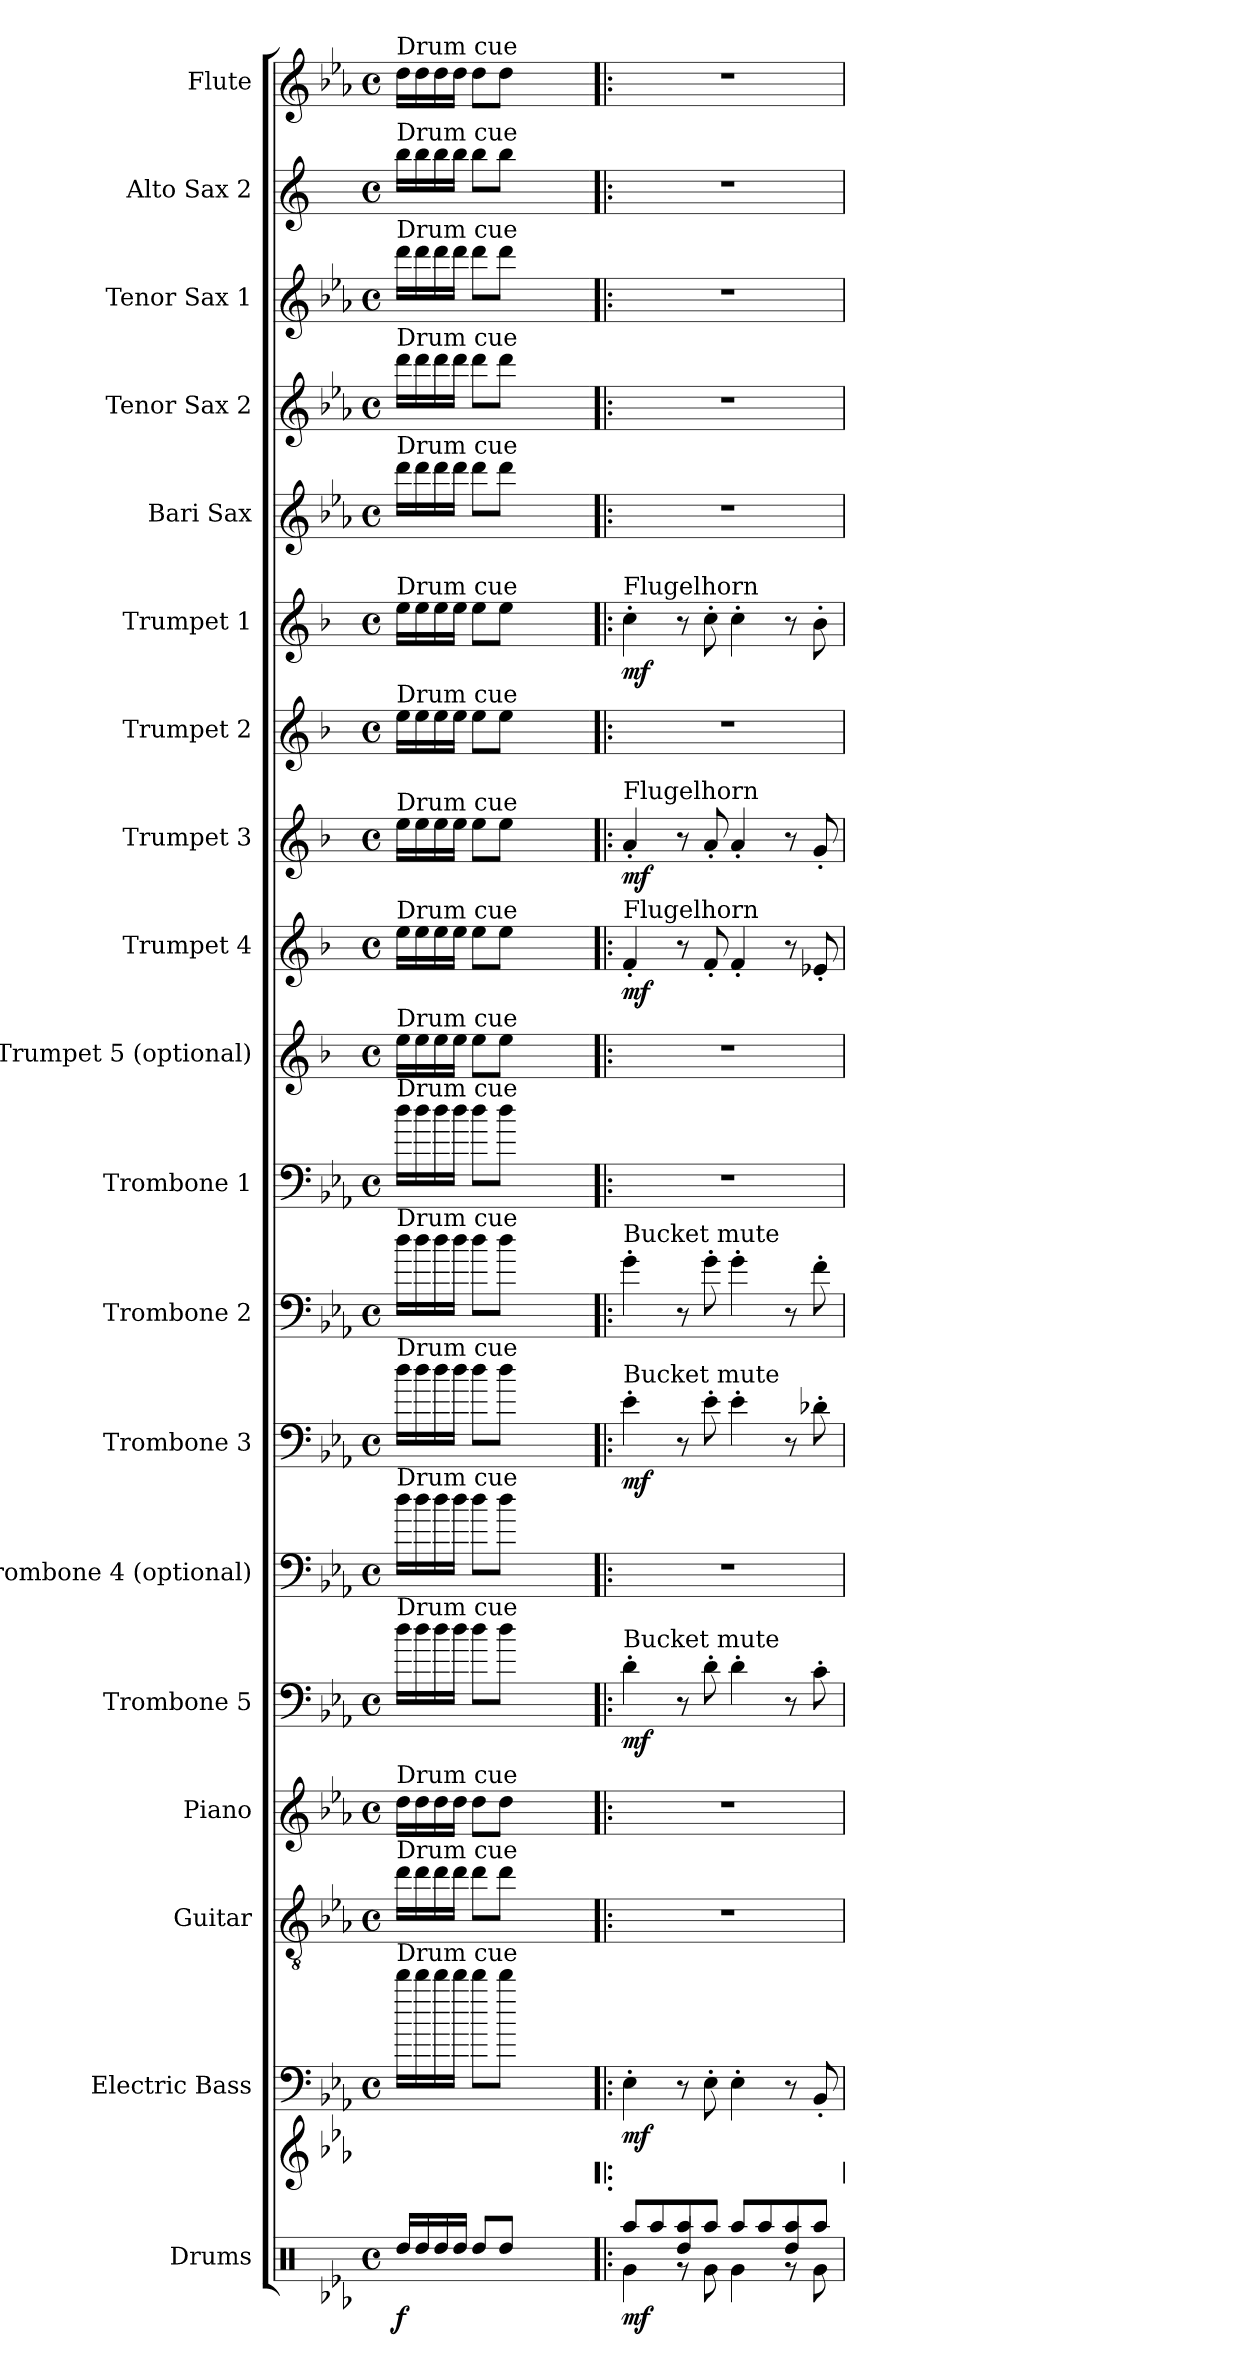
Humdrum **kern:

**kern	**dynam	**kern	**kern	**dynam	**kern	**kern	**kern	**dynam	**kern	**kern	**dynam	**kern	**kern	**kern	**kern	**dynam	**kern	**dynam	**kern	**kern	**dynam	**kern	**kern	**kern	**kern	**kern
*part20	*part20	*part19	*part18	*part18	*part17	*part16	*part15	*part15	*part14	*part13	*part13	*part12	*part11	*part10	*part9	*part9	*part8	*part8	*part7	*part6	*part6	*part5	*part4	*part3	*part2	*part1
*staff20	*staff20	*staff19	*staff18	*staff18	*staff17	*staff16	*staff15	*staff15	*staff14	*staff13	*staff13	*staff12	*staff11	*staff10	*staff9	*staff9	*staff8	*staff8	*staff7	*staff6	*staff6	*staff5	*staff4	*staff3	*staff2	*staff1
*I"Drums	*	*	*I"Electric Bass	*	*I"Guitar	*I"Piano	*I"Trombone 5	*	*I"Trombone 4 (optional)	*I"Trombone 3	*	*I"Trombone 2	*I"Trombone 1	*I"Trumpet 5 (optional)	*I"Trumpet 4	*	*I"Trumpet 3	*	*I"Trumpet 2	*I"Trumpet 1	*	*I"Bari Sax	*I"Tenor Sax 2	*I"Tenor Sax 1	*I"Alto Sax 2	*I"Flute
*	*	*	*	*	*	*I'Pno	*I'Trb	*	*I'Trb	*I'Trb	*	*I'Trb	*I'Trb	*I'Tpt	*I'Tpt	*	*I'Tpt	*	*I'Tpt	*I'Tpt	*	*	*I'T Sax	*I'T Sax	*I'A Sax	*I'Fl
*	*	*stria0	*	*	*	*	*	*	*	*	*	*	*	*	*	*	*	*	*	*	*	*	*	*	*	*
*clefX	*	*clefG2	*clefF4	*	*clefGv2	*clefG2	*clefF4	*	*clefF4	*clefF4	*	*clefF4	*clefF4	*clefG2	*clefG2	*	*clefG2	*	*clefG2	*clefG2	*	*clefG2	*clefG2	*clefG2	*clefG2	*clefG2
*	*	*	*ITrd7c12	*	*	*	*	*	*	*	*	*	*	*ITrd1c2	*ITrd1c2	*	*ITrd1c2	*	*ITrd1c2	*ITrd1c2	*	*ITrd12c21	*ITrd8c14	*ITrd8c14	*ITrd5c9	*
*k[b-e-a-]	*	*k[b-e-a-]	*k[b-e-a-]	*	*k[b-e-a-]	*k[b-e-a-]	*k[b-e-a-]	*	*k[b-e-a-]	*k[b-e-a-]	*	*k[b-e-a-]	*k[b-e-a-]	*k[b-e-a-]	*k[b-e-a-]	*	*k[b-e-a-]	*	*k[b-e-a-]	*k[b-e-a-]	*	*k[b-e-a-]	*k[b-e-a-]	*k[b-e-a-]	*k[b-e-a-]	*k[b-e-a-]
*E-:	*	*E-:	*E-:	*	*E-:	*E-:	*E-:	*	*E-:	*E-:	*	*E-:	*E-:	*E-:	*E-:	*	*E-:	*	*E-:	*E-:	*	*E-:	*E-:	*E-:	*E-:	*E-:
*M4/4	*	*	*M4/4	*	*M4/4	*M4/4	*M4/4	*	*M4/4	*M4/4	*	*M4/4	*M4/4	*M4/4	*M4/4	*	*M4/4	*	*M4/4	*M4/4	*	*M4/4	*M4/4	*M4/4	*M4/4	*M4/4
*met(c)	*	*	*met(c)	*	*met(c)	*met(c)	*met(c)	*	*met(c)	*met(c)	*	*met(c)	*met(c)	*met(c)	*met(c)	*	*met(c)	*	*met(c)	*met(c)	*	*met(c)	*met(c)	*met(c)	*met(c)	*met(c)
=	=	=	=	=	=	=	=	=	=	=	=	=	=	=	=	=	=	=	=	=	=	=	=	=	=	=
!	!	!	!	!	!	!	!	!	!	!	!	!	!	!	!	!	!	!	!	!	!	!	!	!	!	!LO:TX:a:t=Drum cue
!	!	!	!	!	!	!	!	!	!	!	!	!	!	!	!	!	!	!	!	!	!	!	!	!	!LO:TX:a:t=Drum cue	!
!	!	!	!	!	!	!	!	!	!	!	!	!	!	!	!	!	!	!	!	!	!	!	!	!LO:TX:a:t=Drum cue	!	!
!	!	!	!	!	!	!	!	!	!	!	!	!	!	!	!	!	!	!	!	!	!	!	!LO:TX:a:t=Drum cue	!	!	!
!	!	!	!	!	!	!	!	!	!	!	!	!	!	!	!	!	!	!	!	!	!	!LO:TX:a:t=Drum cue	!	!	!	!
!	!	!	!	!	!	!	!	!	!	!	!	!	!	!	!	!	!	!	!	!LO:TX:a:t=Drum cue	!	!	!	!	!	!
!	!	!	!	!	!	!	!	!	!	!	!	!	!	!	!	!	!	!	!LO:TX:a:t=Drum cue	!	!	!	!	!	!	!
!	!	!	!	!	!	!	!	!	!	!	!	!	!	!	!	!	!LO:TX:a:t=Drum cue	!	!	!	!	!	!	!	!	!
!	!	!	!	!	!	!	!	!	!	!	!	!	!	!	!LO:TX:a:t=Drum cue	!	!	!	!	!	!	!	!	!	!	!
!	!	!	!	!	!	!	!	!	!	!	!	!	!	!LO:TX:a:t=Drum cue	!	!	!	!	!	!	!	!	!	!	!	!
!	!	!	!	!	!	!	!	!	!	!	!	!	!LO:TX:a:t=Drum cue	!	!	!	!	!	!	!	!	!	!	!	!	!
!	!	!	!	!	!	!	!	!	!	!	!	!LO:TX:a:t=Drum cue	!	!	!	!	!	!	!	!	!	!	!	!	!	!
!	!	!	!	!	!	!	!	!	!	!LO:TX:a:t=Drum cue	!	!	!	!	!	!	!	!	!	!	!	!	!	!	!	!
!	!	!	!	!	!	!	!	!	!LO:TX:a:t=Drum cue	!	!	!	!	!	!	!	!	!	!	!	!	!	!	!	!	!
!	!	!	!	!	!	!	!LO:TX:a:t=Drum cue	!	!	!	!	!	!	!	!	!	!	!	!	!	!	!	!	!	!	!
!	!	!	!	!	!	!LO:TX:a:t=Drum cue	!	!	!	!	!	!	!	!	!	!	!	!	!	!	!	!	!	!	!	!
!	!	!	!	!	!LO:TX:a:t=Drum cue	!	!	!	!	!	!	!	!	!	!	!	!	!	!	!	!	!	!	!	!	!
!	!	!	!LO:TX:a:t=Drum cue	!	!	!	!	!	!	!	!	!	!	!	!	!	!	!	!	!	!	!	!	!	!	!
!	!LO:DY:b	!	!	!	!	!	!	!	!	!	!	!	!	!	!	!	!	!	!	!	!	!	!	!	!	!
16Rdd/LL	f	1ryy	16dd!\LL	.	16dd!\LL	16dd!\LL	16dd!\LL	.	16dd!\LL	16dd!\LL	.	16dd!\LL	16dd!\LL	16dd!\LL	16dd!\LL	.	16dd!\LL	.	16dd!\LL	16dd!\LL	.	16dd!\LL	16dd!\LL	16dd!\LL	16dd!\LL	16dd!\LL
16Rdd/	.	.	16dd!\	.	16dd!\	16dd!\	16dd!\	.	16dd!\	16dd!\	.	16dd!\	16dd!\	16dd!\	16dd!\	.	16dd!\	.	16dd!\	16dd!\	.	16dd!\	16dd!\	16dd!\	16dd!\	16dd!\
16Rdd/	.	.	16dd!\	.	16dd!\	16dd!\	16dd!\	.	16dd!\	16dd!\	.	16dd!\	16dd!\	16dd!\	16dd!\	.	16dd!\	.	16dd!\	16dd!\	.	16dd!\	16dd!\	16dd!\	16dd!\	16dd!\
16Rdd/JJ	.	.	16dd!\JJ	.	16dd!\JJ	16dd!\JJ	16dd!\JJ	.	16dd!\JJ	16dd!\JJ	.	16dd!\JJ	16dd!\JJ	16dd!\JJ	16dd!\JJ	.	16dd!\JJ	.	16dd!\JJ	16dd!\JJ	.	16dd!\JJ	16dd!\JJ	16dd!\JJ	16dd!\JJ	16dd!\JJ
8Rdd/L	.	.	8dd!\L	.	8dd!\L	8dd!\L	8dd!\L	.	8dd!\L	8dd!\L	.	8dd!\L	8dd!\L	8dd!\L	8dd!\L	.	8dd!\L	.	8dd!\L	8dd!\L	.	8dd!\L	8dd!\L	8dd!\L	8dd!\L	8dd!\L
8Rdd/J	.	.	8dd!\J	.	8dd!\J	8dd!\J	8dd!\J	.	8dd!\J	8dd!\J	.	8dd!\J	8dd!\J	8dd!\J	8dd!\J	.	8dd!\J	.	8dd!\J	8dd!\J	.	8dd!\J	8dd!\J	8dd!\J	8dd!\J	8dd!\J
2ryy	.	.	2ryy	.	2ryy	2ryy	2ryy	.	2ryy	2ryy	.	2ryy	2ryy	2ryy	2ryy	.	2ryy	.	2ryy	2ryy	.	2ryy	2ryy	2ryy	2ryy	2ryy
=1!|:	=1!|:	=1!|:	=1!|:	=1!|:	=1!|:	=1!|:	=1!|:	=1!|:	=1!|:	=1!|:	=1!|:	=1!|:	=1!|:	=1!|:	=1!|:	=1!|:	=1!|:	=1!|:	=1!|:	=1!|:	=1!|:	=1!|:	=1!|:	=1!|:	=1!|:	=1!|:
*^	*	*	*	*	*	*	*	*	*	*	*	*	*	*	*	*	*	*	*	*	*	*	*	*	*	*
*	*^	*	*	*	*	*	*	*	*	*	*	*	*	*	*	*	*	*	*	*	*	*	*	*	*	*	*
!	!	!	!	!	!	!	!	!	!	!	!	!	!	!	!	!	!	!	!	!	!	!LO:TX:a:t=Flugelhorn	!	!	!	!	!	!
!	!	!	!	!	!	!	!	!	!	!	!	!	!	!	!	!	!	!	!LO:TX:a:t=Flugelhorn	!	!	!	!	!	!	!	!	!
!	!	!	!	!	!	!	!	!	!	!	!	!	!	!	!	!	!LO:TX:a:t=Flugelhorn	!	!	!	!	!	!	!	!	!	!	!
!	!	!	!	!	!	!	!	!	!	!	!	!	!	!LO:TX:a:t=Bucket mute	!	!	!	!	!	!	!	!	!	!	!	!	!	!
!	!	!	!	!	!	!	!	!	!	!	!	!LO:TX:a:t=Bucket mute	!	!	!	!	!	!	!	!	!	!	!	!	!	!	!	!
!	!	!	!	!	!	!	!	!	!LO:TX:a:t=Bucket mute	!	!	!	!	!	!	!	!	!	!	!	!	!	!	!	!	!	!	!
!	!	!	!LO:DY:b	!	!	!LO:DY:b	!	!	!	!LO:DY:b	!	!	!LO:DY:b	!	!	!	!	!LO:DY:b	!	!LO:DY:b	!	!	!LO:DY:b	!	!	!	!	!
4ryy	8Raa/L	4Rg\	mf	1ryy	4EE-'>\	mf	1r	1r	4d'>\	mf	1r	4e-'>\	mf	4g'>\	1r	1r	4e-'</	mf	4g'</	mf	1r	4b-'>\	mf	1r	1r	1r	1r	1r
.	8Raa/	.	.	.	.	.	.	.	.	.	.	.	.	.	.	.	.	.	.	.	.	.	.	.	.	.	.	.
4Rdd/	8Raa/	8rf	.	.	8r	.	.	.	8r	.	.	8r	.	8r	.	.	8r	.	8r	.	.	8r	.	.	.	.	.	.
.	8Raa/J	8Rg\	.	.	8EE-'>\	.	.	.	8d'>\	.	.	8e-'>\	.	8g'>\	.	.	8e-'</	.	8g'</	.	.	8b-'>\	.	.	.	.	.	.
4ryy	8Raa/L	4Rg\	.	.	4EE-'>\	.	.	.	4d'>\	.	.	4e-'>\	.	4g'>\	.	.	4e-'</	.	4g'</	.	.	4b-'>\	.	.	.	.	.	.
.	8Raa/	.	.	.	.	.	.	.	.	.	.	.	.	.	.	.	.	.	.	.	.	.	.	.	.	.	.	.
4Rdd/	8Raa/	8rf	.	.	8r	.	.	.	8r	.	.	8r	.	8r	.	.	8r	.	8r	.	.	8r	.	.	.	.	.	.
.	8Raa/J	8Rg\	.	.	8BBB-'</	.	.	.	8c'>\	.	.	8d-X'>\	.	8f'>\	.	.	8d-X'</	.	8f'</	.	.	8a-'>\	.	.	.	.	.	.
*v	*v	*v	*	*	*	*	*	*	*	*	*	*	*	*	*	*	*	*	*	*	*	*	*	*	*	*	*	*
=	=	=	=	=	=	=	=	=	=	=	=	=	=	=	=	=	=	=	=	=	=	=	=	=	=	=
*-	*-	*-	*-	*-	*-	*-	*-	*-	*-	*-	*-	*-	*-	*-	*-	*-	*-	*-	*-	*-	*-	*-	*-	*-	*-	*-
